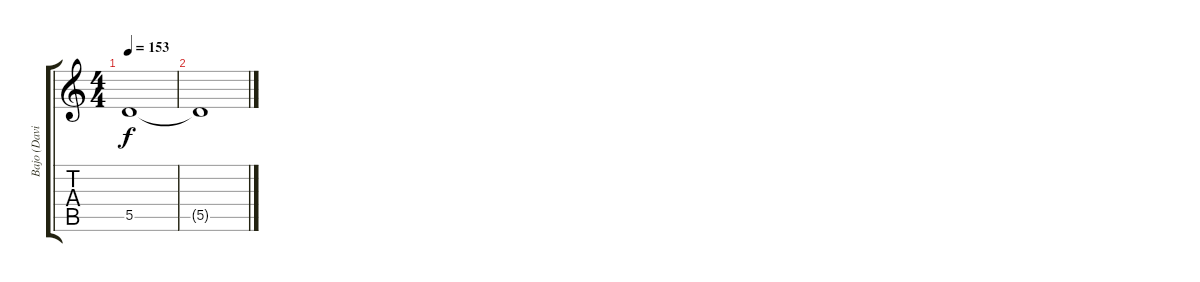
\track ("Bajo (David Summers)" "Bajo (Davi") {instrument electricbassfinger}
\staff {score tabs}
\tuning (E4 B3 G3 D3 A2 E2) {hide}
\ts (4 4)
\tempo 153
\clef g2
\ks c
5.5{t}.1{dy f} |
5.5{t}.1
